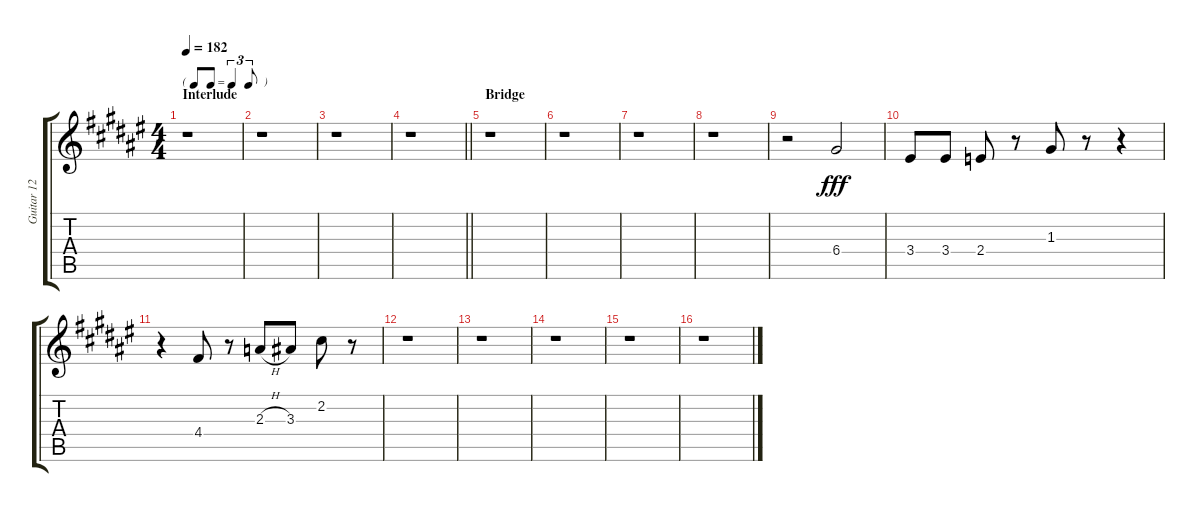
\track ("Guitar 12 (trumpet)" "Guitar 12 ") {instrument distortionguitar}
\staff {score tabs}
\tuning (E4 B3 G3 D3 A2 E2) {hide}
\ts (4 4)
\tf triplet8th
\section ("" "Interlude")
\tempo 182
\clef g2
\ks f#
r.1{dy fff} |
r.1 |
r.1 |
\barLineRight lightlight
r.1 |
\section ("" "Bridge")
r.1 |
r.1 |
r.1 |
r.1 |
r.2 6.4.2 |
3.4.8 3.4.8 2.4.8 r.8 1.3.8 r.8 r.4 |
r.4 4.4.8 r.8 2.3{h}.8 3.3.8 2.2.8 r.8 |
r.1 |
r.1 |
r.1 |
r.1 |
r.1
